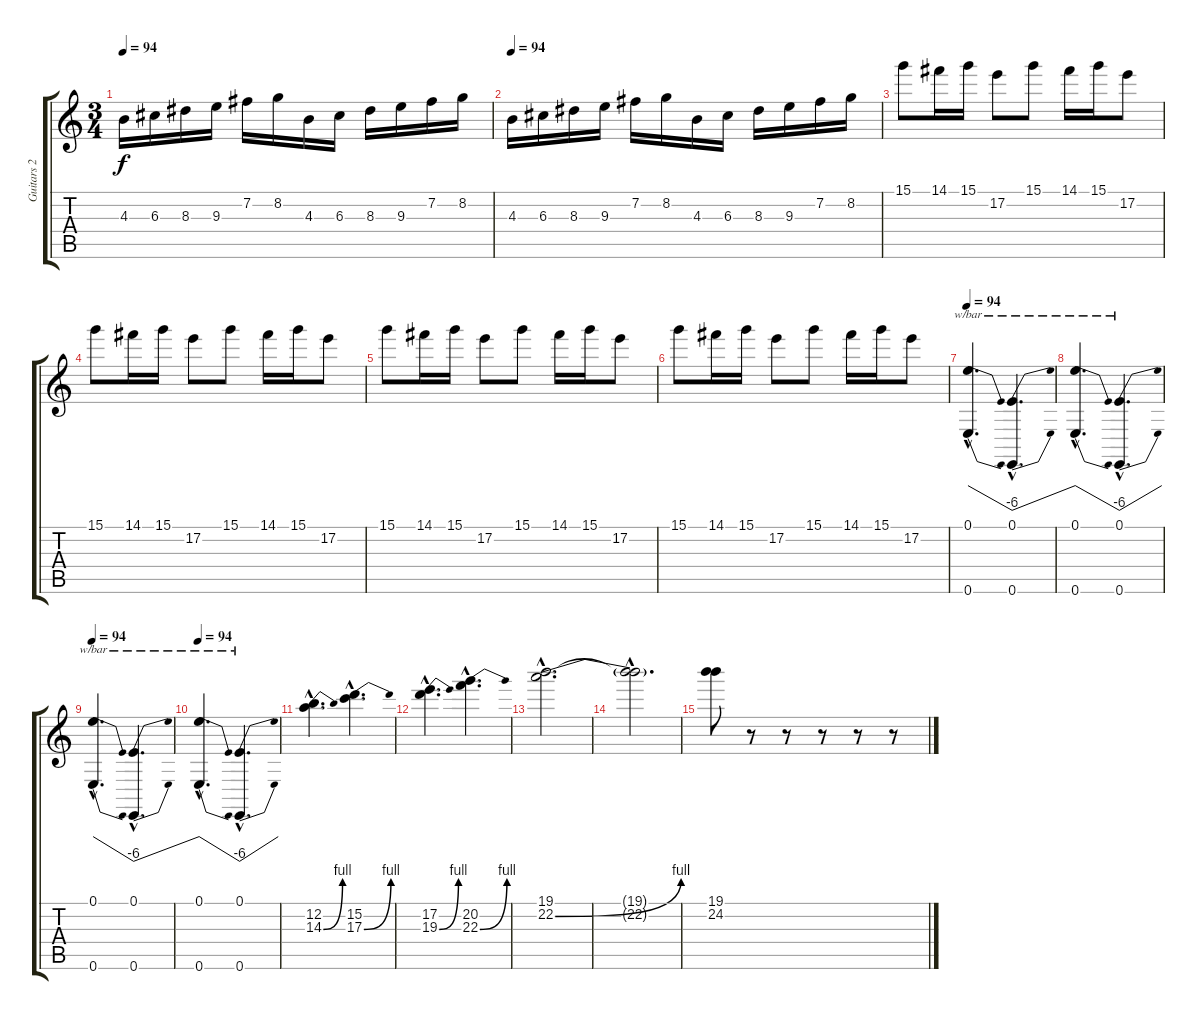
\track ("Guitars 2" "Guitars 2") {instrument overdrivenguitar}
\staff {score tabs}
\tuning (E4 B3 G3 D3 A2 E2) {hide}
\ts (3 4)
\tempo 94
\clef g2
\ks c
4.3.16{dy f} 6.3.16 8.3.16 9.3.16 7.2.16 8.2.16 4.3.16 6.3.16 8.3.16 9.3.16 7.2.16 8.2.16 |
\tempo 94
4.3.16 6.3.16 8.3.16 9.3.16 7.2.16 8.2.16 4.3.16 6.3.16 8.3.16 9.3.16 7.2.16 8.2.16 |
15.1.8 14.1.16 15.1.16 17.2.8 15.1.8 14.1.16 15.1.16 17.2.8 |
15.1.8 14.1.16 15.1.16 17.2.8 15.1.8 14.1.16 15.1.16 17.2.8 |
15.1.8 14.1.16 15.1.16 17.2.8 15.1.8 14.1.16 15.1.16 17.2.8 |
15.1.8 14.1.16 15.1.16 17.2.8 15.1.8 14.1.16 15.1.16 17.2.8 |
\tempo 94
(0.1{hac} 0.6{hac}).4{d tbe (dive default 0 0 60 -24)} (0.1{hac} 0.6{hac}).4{d tbe (dive default 0 -24 60 0)} |
(0.1{hac} 0.6{hac}).4{d tbe (dive default 0 0 60 -24)} (0.1{hac} 0.6{hac}).4{d tbe (dive default 0 -24 60 0)} |
\tempo 94
(0.1{hac} 0.6{hac}).4{d tbe (dive default 0 0 60 -24)} (0.1{hac} 0.6{hac}).4{d tbe (dive default 0 -24 60 0)} |
\tempo 94
(0.1{hac} 0.6{hac}).4{d tbe (dive default 0 0 60 -24)} (0.1{hac} 0.6{hac}).4{d tbe (dive default 0 -24 60 0)} |
(12.2{hac} 14.3{be (bend 0 0 60 4) hac}).4{d} (15.2{hac} 17.3{be (bend 0 0 60 4) hac}).4{d} |
(17.2{hac} 19.3{be (bend 0 0 60 4) hac}).4{d} (20.2{hac} 22.3{be (bend 0 0 60 4) hac}).4{d} |
(19.1{hac} 22.2{be (bend 0 0 60 4) hac}).2{d} |
(19.1{hac t} 22.2{hac t}).2{d} |
(19.1 24.2).8 r.8 r.8 r.8 r.8 r.8
